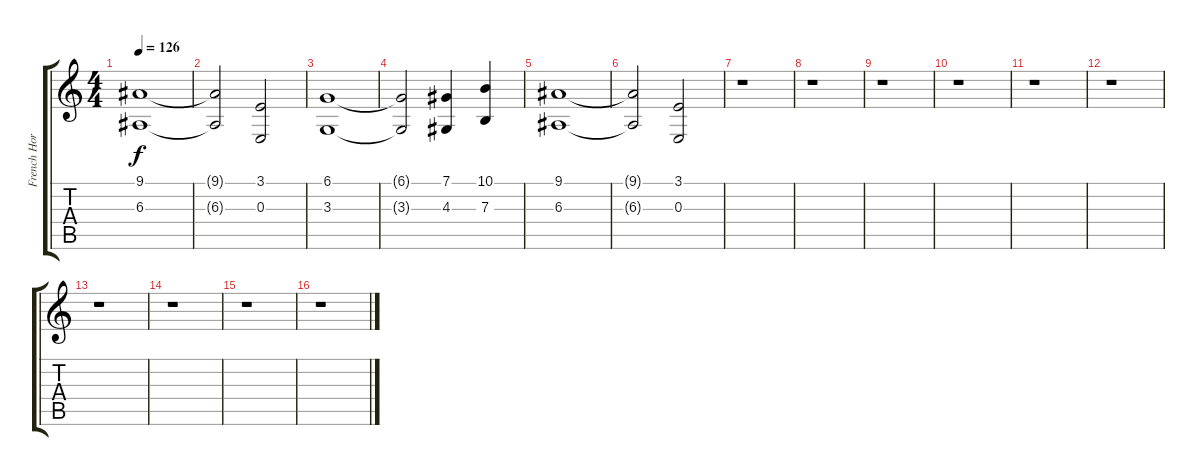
\track ("French Horn" "French Hor") {instrument frenchhorn}
\staff {score tabs}
\tuning (Db4 Ab3 E3 B2 Gb2 Db2) {hide}
\ts (4 4)
\tempo 126
\clef g2
\ks c
(9.1 6.3).1{dy f} |
(9.1{t} 6.3{t}).2 (3.1 0.3).2 |
(6.1 3.3).1 |
(6.1{t} 3.3{t}).2 (7.1 4.3).4 (10.1 7.3).4 |
(9.1 6.3).1 |
(9.1{t} 6.3{t}).2 (3.1 0.3).2 |
r.1 |
r.1 |
r.1 |
r.1 |
r.1 |
r.1 |
r.1 |
r.1 |
r.1 |
r.1
